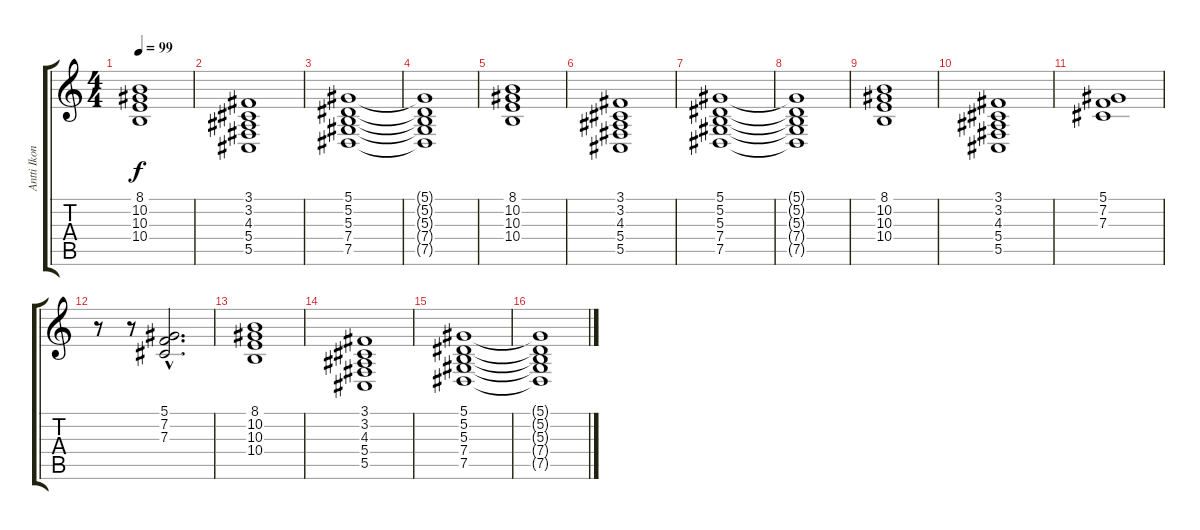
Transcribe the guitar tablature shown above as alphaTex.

\track ("Antti Ikonen" "Antti Ikon") {instrument stringensemble1}
\staff {score tabs}
\tuning (Eb4 Bb3 Gb3 Db3 Ab2 Eb2) {hide}
\ts (4 4)
\tempo 99
\clef g2
\ks c
(8.1 10.2 10.3 10.4).1{dy f} |
(3.1 3.2 4.3 5.4 5.5).1 |
(5.1 5.2 5.3 7.4 7.5).1 |
(5.1{t} 5.2{t} 5.3{t} 7.4{t} 7.5{t}).1 |
(8.1 10.2 10.3 10.4).1 |
(3.1 3.2 4.3 5.4 5.5).1 |
(5.1 5.2 5.3 7.4 7.5).1 |
(5.1{t} 5.2{t} 5.3{t} 7.4{t} 7.5{t}).1 |
(8.1 10.2 10.3 10.4).1 |
(3.1 3.2 4.3 5.4 5.5).1 |
(5.1 7.2 7.3).1 |
r.8 r.8 (5.1{hac} 7.2{hac} 7.3{hac}).2{d} |
(8.1 10.2 10.3 10.4).1 |
(3.1 3.2 4.3 5.4 5.5).1 |
(5.1 5.2 5.3 7.4 7.5).1 |
(5.1{t} 5.2{t} 5.3{t} 7.4{t} 7.5{t}).1
